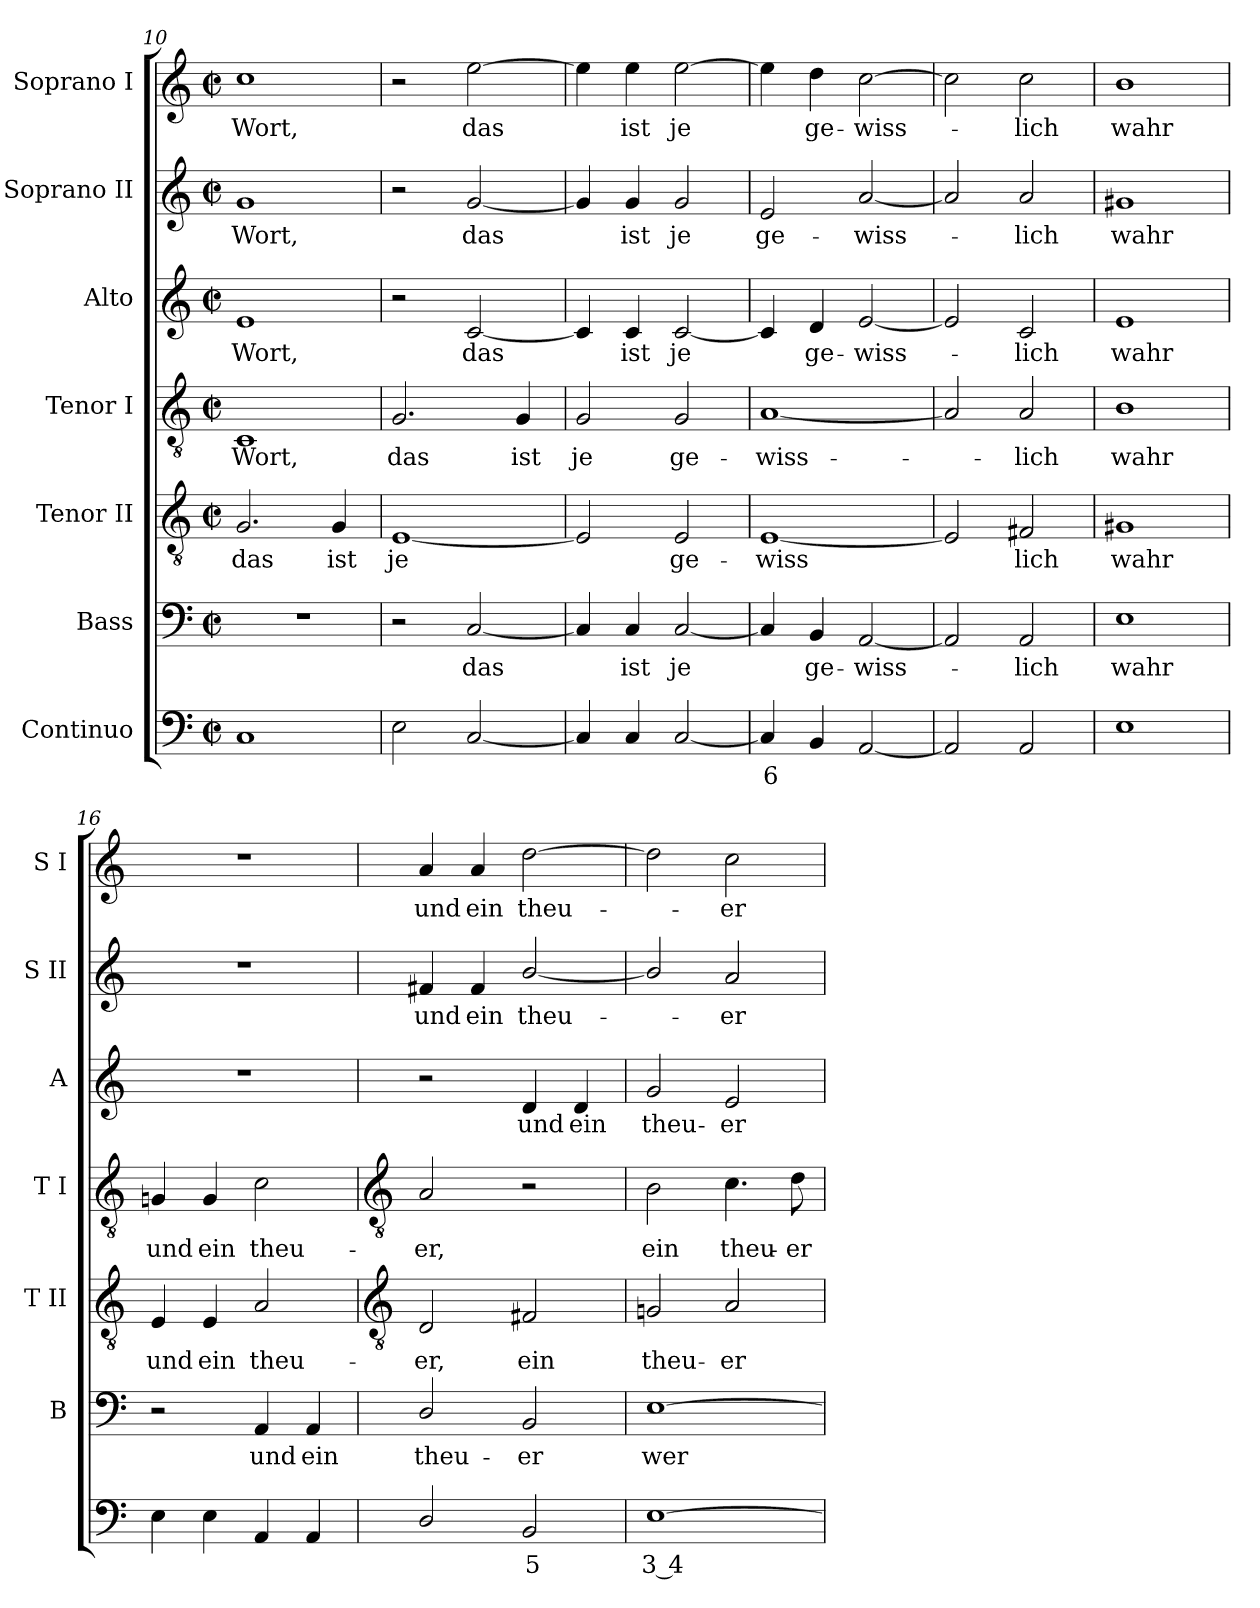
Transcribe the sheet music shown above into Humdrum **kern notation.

**kern	**text	**kern	**text	**kern	**text	**kern	**text	**kern	**text	**kern	**text	**kern	**text
*part7	*part7	*part6	*part6	*part5	*part5	*part4	*part4	*part3	*part3	*part2	*part2	*part1	*part1
*staff7	*staff7	*staff6	*staff6	*staff5	*staff5	*staff4	*staff4	*staff3	*staff3	*staff2	*staff2	*staff1	*staff1
*I"Continuo	*	*I"Bass	*	*I"Tenor II	*	*I"Tenor I	*	*I"Alto	*	*I"Soprano II	*	*I"Soprano I	*
*	*	*I'B	*	*I'T II	*	*I'T I	*	*I'A	*	*I'S II	*	*I'S I	*
*clefF4	*	*clefF4	*	*clefGv2	*	*clefGv2	*	*clefG2	*	*clefG2	*	*clefG2	*
*k[]	*	*k[]	*	*k[]	*	*k[]	*	*k[]	*	*k[]	*	*k[]	*
*C:	*	*C:	*	*C:	*	*C:	*	*C:	*	*C:	*	*C:	*
*M2/2	*	*M2/2	*	*M2/2	*	*M2/2	*	*M2/2	*	*M2/2	*	*M2/2	*
*met(c|)	*	*met(c|)	*	*met(c|)	*	*met(c|)	*	*met(c|)	*	*met(c|)	*	*met(c|)	*
=10	=10	=10	=10	=10	=10	=10	=10	=10	=10	=10	=10	=10	=10
!	!	!	!	!	!LO:LY:b	!	!LO:LY:b	!	!LO:LY:b	!	!LO:LY:b	!	!LO:LY:b
1C	.	1r	.	2.G	das	1C	Wort,	1e	Wort,	1g	Wort,	1cc	Wort,
!	!	!	!	!	!LO:LY:b	!	!	!	!	!	!	!	!
.	.	.	.	4G	ist	.	.	.	.	.	.	.	.
=11	=11	=11	=11	=11	=11	=11	=11	=11	=11	=11	=11	=11	=11
!	!	!	!	!	!LO:LY:b	!	!LO:LY:b	!	!	!	!	!	!
2E	.	2r	.	[1E	je	2.G	das	2r	.	2r	.	2r	.
!	!	!	!LO:LY:b	!	!	!	!	!	!LO:LY:b	!	!LO:LY:b	!	!LO:LY:b
[2C	.	[2C	das	.	.	.	.	[2c	das	[2g	das	[2ee	das
!	!	!	!	!	!	!	!LO:LY:b	!	!	!	!	!	!
.	.	.	.	.	.	4G	ist	.	.	.	.	.	.
=12	=12	=12	=12	=12	=12	=12	=12	=12	=12	=12	=12	=12	=12
!	!	!	!	!	!	!	!LO:LY:b	!	!	!	!	!	!
4C]	.	4C]	.	2E]	.	2G	je	4c]	.	4g]	.	4ee]	.
!	!	!	!LO:LY:b	!	!	!	!	!	!LO:LY:b	!	!LO:LY:b	!	!LO:LY:b
4C	.	4C	ist	.	.	.	.	4c	ist	4g	ist	4ee	ist
!	!	!	!LO:LY:b	!	!LO:LY:b	!	!LO:LY:b	!	!LO:LY:b	!	!LO:LY:b	!	!LO:LY:b
[2C	.	[2C	je	2E	ge-	2G	ge-	[2c	je	2g	je	[2ee	je
=13	=13	=13	=13	=13	=13	=13	=13	=13	=13	=13	=13	=13	=13
!	!LO:LY:b	!	!	!	!LO:LY:b	!	!LO:LY:b	!	!	!	!LO:LY:b	!	!
4C]	6	4C]	.	[1E	-wiss	[1A	-wiss-	4c]	.	2e	ge-	4ee]	.
!	!	!	!LO:LY:b	!	!	!	!	!	!LO:LY:b	!	!	!	!LO:LY:b
4BB	.	4BB	ge-	.	.	.	.	4d	ge-	.	.	4dd	ge-
!	!	!	!LO:LY:b	!	!	!	!	!	!LO:LY:b	!	!LO:LY:b	!	!LO:LY:b
[2AA	.	[2AA	-wiss-	.	.	.	.	[2e	-wiss-	[2a	-wiss-	[2cc	-wiss-
=14	=14	=14	=14	=14	=14	=14	=14	=14	=14	=14	=14	=14	=14
2AA]	.	2AA]	.	2E]	.	2A]	.	2e]	.	2a]	.	2cc]	.
!	!	!	!LO:LY:b	!	!LO:LY:b	!	!LO:LY:b	!	!LO:LY:b	!	!LO:LY:b	!	!LO:LY:b
2AA	.	2AA	lich	2F#X	lich	2A	lich	2c	lich	2a	lich	2cc	lich
=15	=15	=15	=15	=15	=15	=15	=15	=15	=15	=15	=15	=15	=15
!	!	!	!LO:LY:b	!	!LO:LY:b	!	!LO:LY:b	!	!LO:LY:b	!	!LO:LY:b	!	!LO:LY:b
1E	.	1E	wahr	1G#X	wahr	1B	wahr	1e	wahr	1g#X	wahr	1b	wahr
=16	=16	=16	=16	=16	=16	=16	=16	=16	=16	=16	=16	=16	=16
!	!	!	!	!	!LO:LY:b	!	!LO:LY:b	!	!	!	!	!	!
4E	.	2r	.	4E	und	4Gn	und	1r	.	1r	.	1r	.
!	!	!	!	!	!LO:LY:b	!	!LO:LY:b	!	!	!	!	!	!
4E	.	.	.	4E	ein	4G	ein	.	.	.	.	.	.
!	!	!	!LO:LY:b	!	!LO:LY:b	!	!LO:LY:b	!	!	!	!	!	!
4AA	.	4AA	und	2A	theu-	2c	theu-	.	.	.	.	.	.
!	!	!	!LO:LY:b	!	!	!	!	!	!	!	!	!	!
4AA	.	4AA	ein	.	.	.	.	.	.	.	.	.	.
!!LO:LB:g=z
=17	=17	=17	=17	=17	=17	=17	=17	=17	=17	=17	=17	=17	=17
*	*	*	*	*clefGv2	*	*clefGv2	*	*	*	*	*	*	*
!	!	!	!LO:LY:b	!	!LO:LY:b	!	!LO:LY:b	!	!	!	!LO:LY:b	!	!LO:LY:b
2D/	.	2D/	theu-	2D	-er,	2A	-er,	2r	.	4f#X	und	4a	und
!	!	!	!	!	!	!	!	!	!	!	!LO:LY:b	!	!LO:LY:b
.	.	.	.	.	.	.	.	.	.	4f#	ein	4a	ein
!	!LO:LY:b	!	!LO:LY:b	!	!LO:LY:b	!	!	!	!LO:LY:b	!	!LO:LY:b	!	!LO:LY:b
2BB	5	2BB	-er	2F#X	ein	2r	.	4d	und	[2b/	theu-	[2dd	theu-
!	!	!	!	!	!	!	!	!	!LO:LY:b	!	!	!	!
.	.	.	.	.	.	.	.	4d	ein	.	.	.	.
=18	=18	=18	=18	=18	=18	=18	=18	=18	=18	=18	=18	=18	=18
!	!LO:LY:b	!	!LO:LY:b	!	!LO:LY:b	!	!LO:LY:b	!	!LO:LY:b	!	!	!	!
[1E	3 4	[1E	wer-	2Gn	theu-	2B	ein	2g	theu-	2b/]	.	2dd]	.
!	!	!	!	!	!LO:LY:b	!	!LO:LY:b	!	!LO:LY:b	!	!LO:LY:b	!	!LO:LY:b
.	.	.	.	2A	-er	4.c	theu-	2e	-er	2a	er	2cc	er
!	!	!	!	!	!	!	!LO:LY:b	!	!	!	!	!	!
.	.	.	.	.	.	8d	-er	.	.	.	.	.	.
=	=	=	=	=	=	=	=	=	=	=	=	=	=
*-	*-	*-	*-	*-	*-	*-	*-	*-	*-	*-	*-	*-	*-
